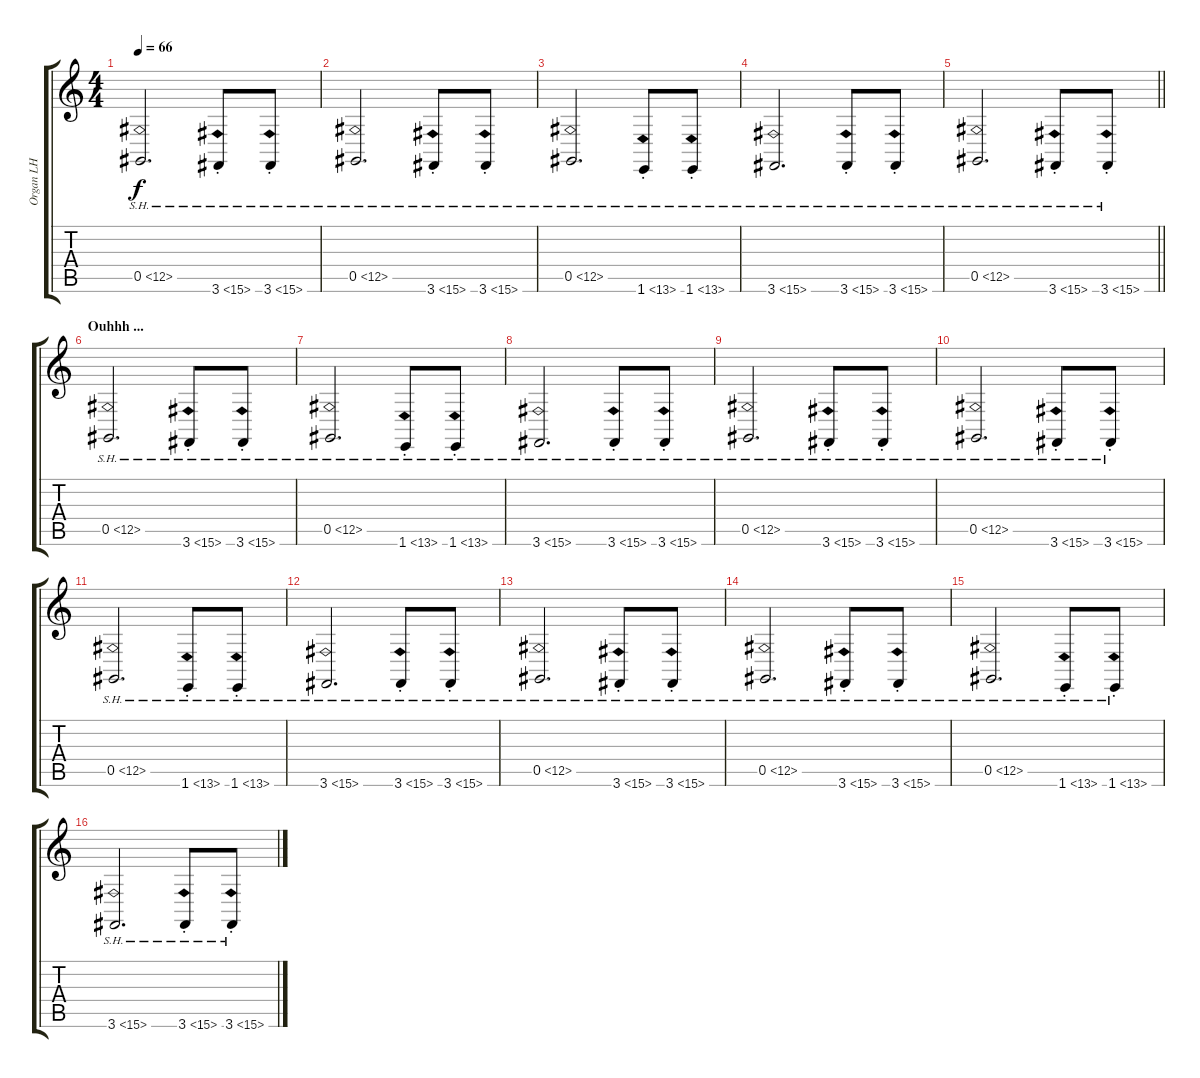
\track ("Organ LH" "Organ LH") {instrument percussiveorgan}
\staff {score tabs}
\tuning (Eb4 Bb3 Gb3 Db3 Ab2 Eb2) {hide}
\ts (4 4)
\tempo 66
\clef g2
\ks c
0.5{sh 12}.2{d dy f} 3.6{sh 12 st}.8 3.6{sh 12 st}.8 |
0.5{sh 12}.2{d} 3.6{sh 12 st}.8 3.6{sh 12 st}.8 |
0.5{sh 12}.2{d} 1.6{sh 12 st}.8 1.6{sh 12 st}.8 |
3.6{sh 12}.2{d} 3.6{sh 12 st}.8 3.6{sh 12 st}.8 |
\barLineRight lightlight
0.5{sh 12}.2{d} 3.6{sh 12 st}.8 3.6{sh 12 st}.8 |
\section ("" "Ouhhh ...")
0.5{sh 12}.2{d} 3.6{sh 12 st}.8 3.6{sh 12 st}.8 |
0.5{sh 12}.2{d} 1.6{sh 12 st}.8 1.6{sh 12 st}.8 |
3.6{sh 12}.2{d} 3.6{sh 12 st}.8 3.6{sh 12 st}.8 |
0.5{sh 12}.2{d} 3.6{sh 12 st}.8 3.6{sh 12 st}.8 |
0.5{sh 12}.2{d} 3.6{sh 12 st}.8 3.6{sh 12 st}.8 |
0.5{sh 12}.2{d} 1.6{sh 12 st}.8 1.6{sh 12 st}.8 |
3.6{sh 12}.2{d} 3.6{sh 12 st}.8 3.6{sh 12 st}.8 |
0.5{sh 12}.2{d} 3.6{sh 12 st}.8 3.6{sh 12 st}.8 |
0.5{sh 12}.2{d} 3.6{sh 12 st}.8 3.6{sh 12 st}.8 |
0.5{sh 12}.2{d} 1.6{sh 12 st}.8 1.6{sh 12 st}.8 |
3.6{sh 12}.2{d} 3.6{sh 12 st}.8 3.6{sh 12 st}.8
